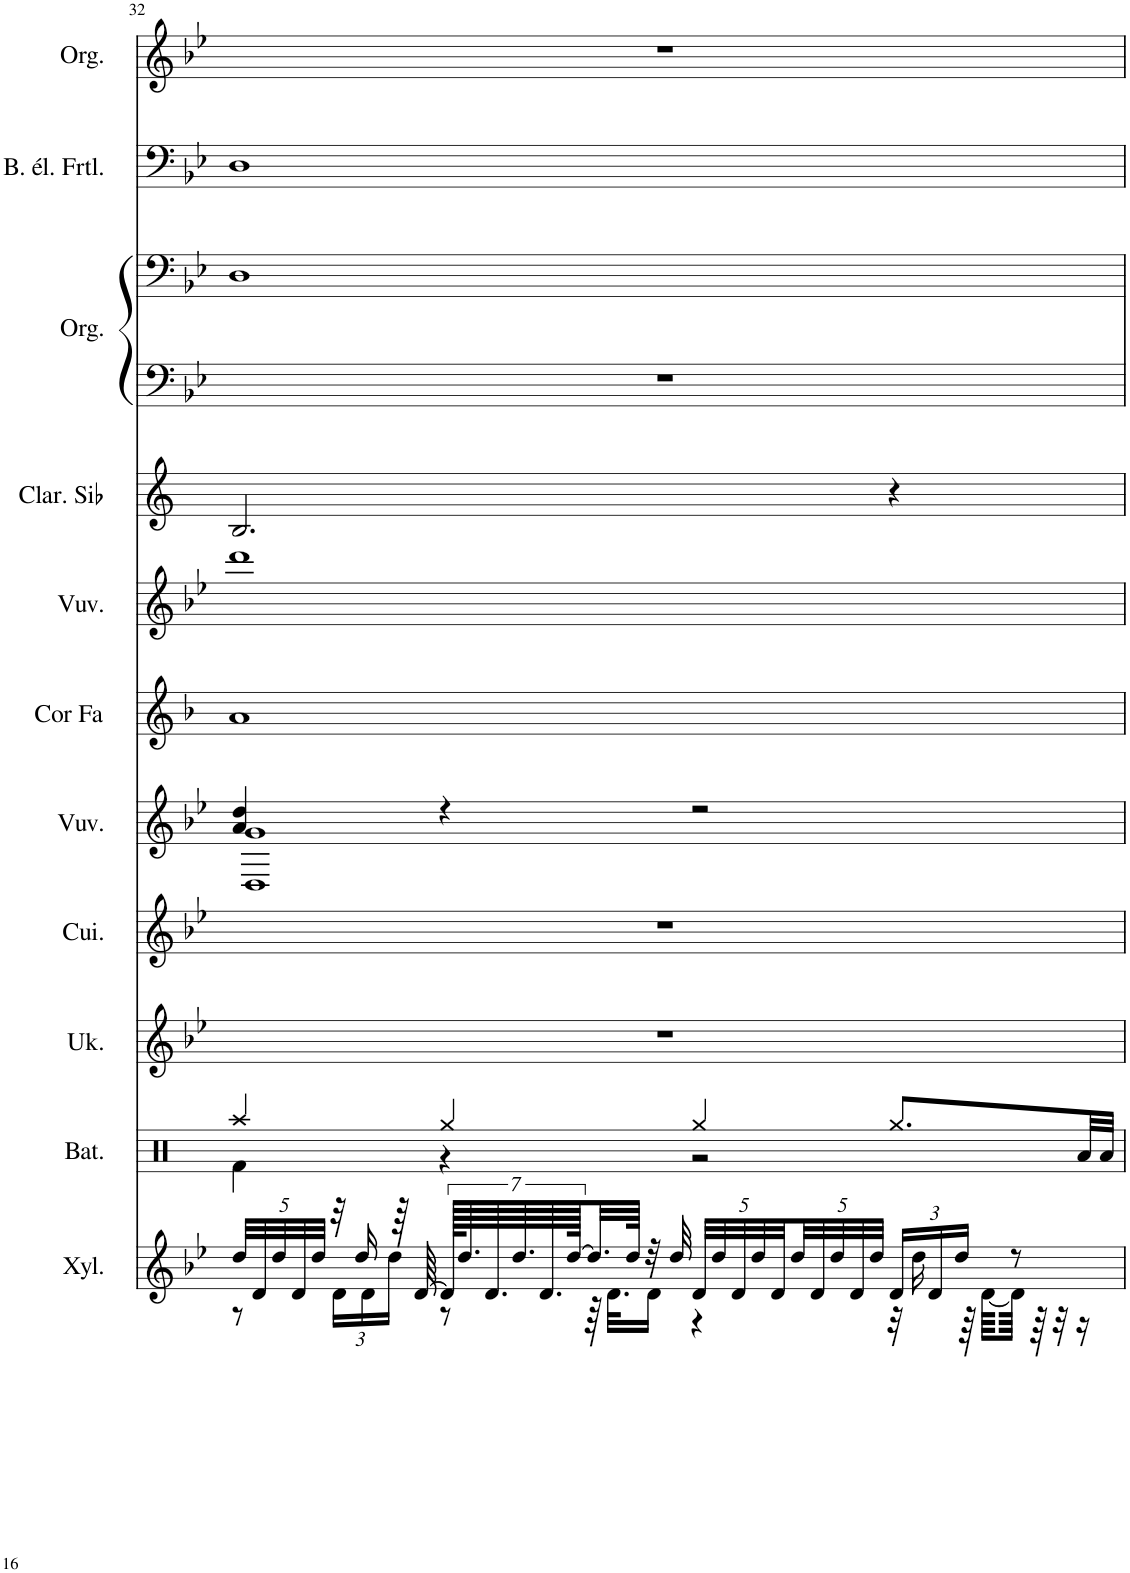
**kern	**kern	**kern	**kern	**kern	**kern	**kern	**kern	**kern	**kern	**kern	**kern
*part11	*part10	*part9	*part8	*part7	*part6	*part5	*part4	*part3	*part3	*part2	*part1
*staff12	*staff11	*staff10	*staff9	*staff8	*staff7	*staff6	*staff5	*staff4	*staff3	*staff2	*staff1
*I"Xylophone, Xylophone	*I"Batterie, Drums	*I"Ukulélé, Acoustic Guitar (nylon)	*I"Cuivres, Brass Section	*I"Vuvuzela, Trumpet	*I"Cor en Fa, French Horn	*I"Vuvuzela, Trumpet	*I"Clarinette en Sib	*I"Orgue, Church Organ	*	*I"Basse électrique fretless, Fretless Bass	*I"Orgue, Church Organ
*I'Xyl.	*I'Bat.	*I'Uk.	*I'Cui.	*I'Vuv.	*I'Cor Fa	*I'Vuv.	*I'Clar. Sib	*I'Org.	*	*I'B. él. Frtl.	*I'Org.
!!LO:PB:g=z
*clefG2	*clefX	*clefG2	*clefG2	*clefG2	*clefG2	*clefG2	*clefG2	*clefF4	*clefG2	*clefF4	*clefG2
*Trd-7c-12	*	*	*	*Trd1c2	*Trd4c7	*Trd1c2	*Trd1c2	*	*	*Trd7c12	*
*k[b-e-]	*k[]	*k[b-e-]	*k[b-e-]	*k[b-e-]	*k[b-]	*k[b-e-]	*k[]	*k[b-e-]	*k[b-e-]	*k[b-e-]	*k[b-e-]
*M4/4	*M4/4	*M4/4	*M4/4	*M4/4	*M4/4	*M4/4	*M4/4	*M4/4	*M4/4	*M4/4	*M4/4
*Xbrackettup	*	*	*	*	*	*	*	*	*	*	*
=32	=32	=32	=32	=32	=32	=32	=32	=32	=32	=32	=32
*^	*^	*	*	*^	*	*	*	*	*	*	*
40dd/LLL	8r	4Raa/	4Rf\	1r	1r	4a/ 4dd/	1D 1g	1a	1ddd	2.B/	1r	1D	1D	1r
40d/	.	.	.	.	.	.	.	.	.	.	.	.	.	.
40dd/	.	.	.	.	.	.	.	.	.	.	.	.	.	.
40d/	.	.	.	.	.	.	.	.	.	.	.	.	.	.
40dd/JJJ	.	.	.	.	.	.	.	.	.	.	.	.	.	.
32r	24d\LL	.	.	.	.	.	.	.	.	.	.	.	.	.
16dd/	.	.	.	.	.	.	.	.	.	.	.	.	.	.
.	24d\	.	.	.	.	.	.	.	.	.	.	.	.	.
.	24dd\JJ	.	.	.	.	.	.	.	.	.	.	.	.	.
64r	.	.	.	.	.	.	.	.	.	.	.	.	.	.
[64d/	.	.	.	.	.	.	.	.	.	.	.	.	.	.
*brackettup	*	*	*	*	*	*	*	*	*	*	*	*	*	*
112d/KLLLL]	8r	4Rgg/	4r	.	.	4r	.	.	.	.	.	.	.	.
56.dd/	.	.	.	.	.	.	.	.	.	.	.	.	.	.
56.d/	.	.	.	.	.	.	.	.	.	.	.	.	.	.
56.dd/	.	.	.	.	.	.	.	.	.	.	.	.	.	.
56.d/	.	.	.	.	.	.	.	.	.	.	.	.	.	.
[112dd/JK	.	.	.	.	.	.	.	.	.	.	.	.	.	.
32.dd/]	64r	.	.	.	.	.	.	.	.	.	.	.	.	.
.	32.d\KLL	.	.	.	.	.	.	.	.	.	.	.	.	.
64dd/JJJk	.	.	.	.	.	.	.	.	.	.	.	.	.	.
32r	16d\JJ	.	.	.	.	.	.	.	.	.	.	.	.	.
32dd/	.	.	.	.	.	.	.	.	.	.	.	.	.	.
*Xbrackettup	*	*	*	*	*	*	*	*	*	*	*	*	*	*
40d/LLL	4r	4Rgg/	2r	.	.	2r	.	.	.	.	.	.	.	.
40dd/	.	.	.	.	.	.	.	.	.	.	.	.	.	.
40d/	.	.	.	.	.	.	.	.	.	.	.	.	.	.
40dd/	.	.	.	.	.	.	.	.	.	.	.	.	.	.
40d/	.	.	.	.	.	.	.	.	.	.	.	.	.	.
40dd/	.	.	.	.	.	.	.	.	.	.	.	.	.	.
40d/	.	.	.	.	.	.	.	.	.	.	.	.	.	.
40dd/	.	.	.	.	.	.	.	.	.	.	.	.	.	.
40d/	.	.	.	.	.	.	.	.	.	.	.	.	.	.
40dd/JJJ	.	.	.	.	.	.	.	.	.	.	.	.	.	.
24d/LL	32r	8.Rgg/L	.	.	.	.	.	.	.	4r	.	.	.	.
.	16dd\	.	.	.	.	.	.	.	.	.	.	.	.	.
24d/	.	.	.	.	.	.	.	.	.	.	.	.	.	.
24dd/JJ	.	.	.	.	.	.	.	.	.	.	.	.	.	.
.	64r	.	.	.	.	.	.	.	.	.	.	.	.	.
.	[64d\LLLL	.	.	.	.	.	.	.	.	.	.	.	.	.
8r	64d\JJJJ]	.	.	.	.	.	.	.	.	.	.	.	.	.
.	64r	.	.	.	.	.	.	.	.	.	.	.	.	.
.	32r	.	.	.	.	.	.	.	.	.	.	.	.	.
.	16r	32Ra/LL	.	.	.	.	.	.	.	.	.	.	.	.
.	.	32Ra/JJJ	.	.	.	.	.	.	.	.	.	.	.	.
*v	*v	*	*	*	*	*v	*v	*	*	*	*	*	*	*
*	*v	*v	*	*	*	*	*	*	*	*	*	*
=	=	=	=	=	=	=	=	=	=	=	=
*-	*-	*-	*-	*-	*-	*-	*-	*-	*-	*-	*-
